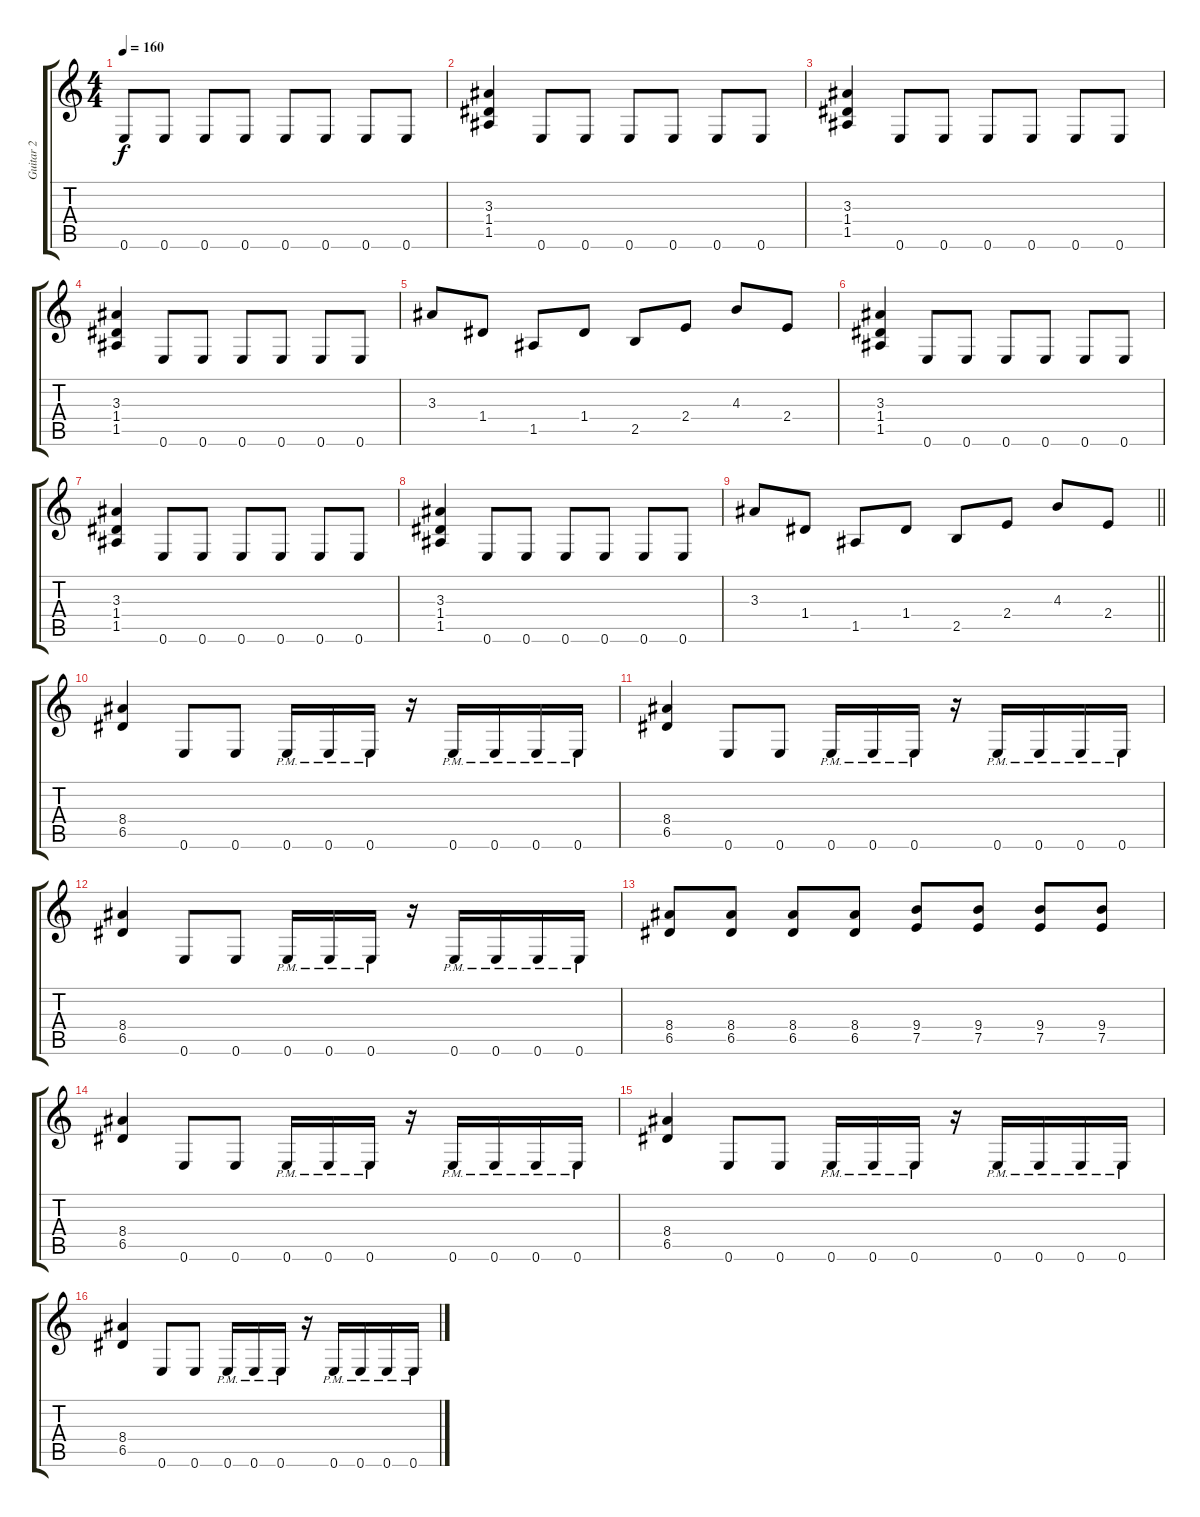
\track ("Guitar 2" "Guitar 2") {instrument overdrivenguitar}
\staff {score tabs}
\tuning (E4 B3 G3 D3 A2 E2) {hide}
\ts (4 4)
\tempo 160
\clef g2
\ks c
0.6.8{dy f} 0.6.8 0.6.8 0.6.8 0.6.8 0.6.8 0.6.8 0.6.8 |
(3.3 1.4 1.5).4 0.6.8 0.6.8 0.6.8 0.6.8 0.6.8 0.6.8 |
(3.3 1.4 1.5).4 0.6.8 0.6.8 0.6.8 0.6.8 0.6.8 0.6.8 |
(3.3 1.4 1.5).4 0.6.8 0.6.8 0.6.8 0.6.8 0.6.8 0.6.8 |
3.3.8 1.4.8 1.5.8 1.4.8 2.5.8 2.4.8 4.3.8 2.4.8 |
(3.3 1.4 1.5).4 0.6.8 0.6.8 0.6.8 0.6.8 0.6.8 0.6.8 |
(3.3 1.4 1.5).4 0.6.8 0.6.8 0.6.8 0.6.8 0.6.8 0.6.8 |
(3.3 1.4 1.5).4 0.6.8 0.6.8 0.6.8 0.6.8 0.6.8 0.6.8 |
\barLineRight lightlight
3.3.8 1.4.8 1.5.8 1.4.8 2.5.8 2.4.8 4.3.8 2.4.8 |
(8.4 6.5).4 0.6.8 0.6.8 0.6{pm}.16 0.6{pm}.16 0.6{pm}.16 r.16 0.6{pm}.16 0.6{pm}.16 0.6{pm}.16 0.6{pm}.16 |
(8.4 6.5).4 0.6.8 0.6.8 0.6{pm}.16 0.6{pm}.16 0.6{pm}.16 r.16 0.6{pm}.16 0.6{pm}.16 0.6{pm}.16 0.6{pm}.16 |
(8.4 6.5).4 0.6.8 0.6.8 0.6{pm}.16 0.6{pm}.16 0.6{pm}.16 r.16 0.6{pm}.16 0.6{pm}.16 0.6{pm}.16 0.6{pm}.16 |
(8.4 6.5).8 (8.4 6.5).8 (8.4 6.5).8 (8.4 6.5).8 (9.4 7.5).8 (9.4 7.5).8 (9.4 7.5).8 (9.4 7.5).8 |
(8.4 6.5).4 0.6.8 0.6.8 0.6{pm}.16 0.6{pm}.16 0.6{pm}.16 r.16 0.6{pm}.16 0.6{pm}.16 0.6{pm}.16 0.6{pm}.16 |
(8.4 6.5).4 0.6.8 0.6.8 0.6{pm}.16 0.6{pm}.16 0.6{pm}.16 r.16 0.6{pm}.16 0.6{pm}.16 0.6{pm}.16 0.6{pm}.16 |
(8.4 6.5).4 0.6.8 0.6.8 0.6{pm}.16 0.6{pm}.16 0.6{pm}.16 r.16 0.6{pm}.16 0.6{pm}.16 0.6{pm}.16 0.6{pm}.16
